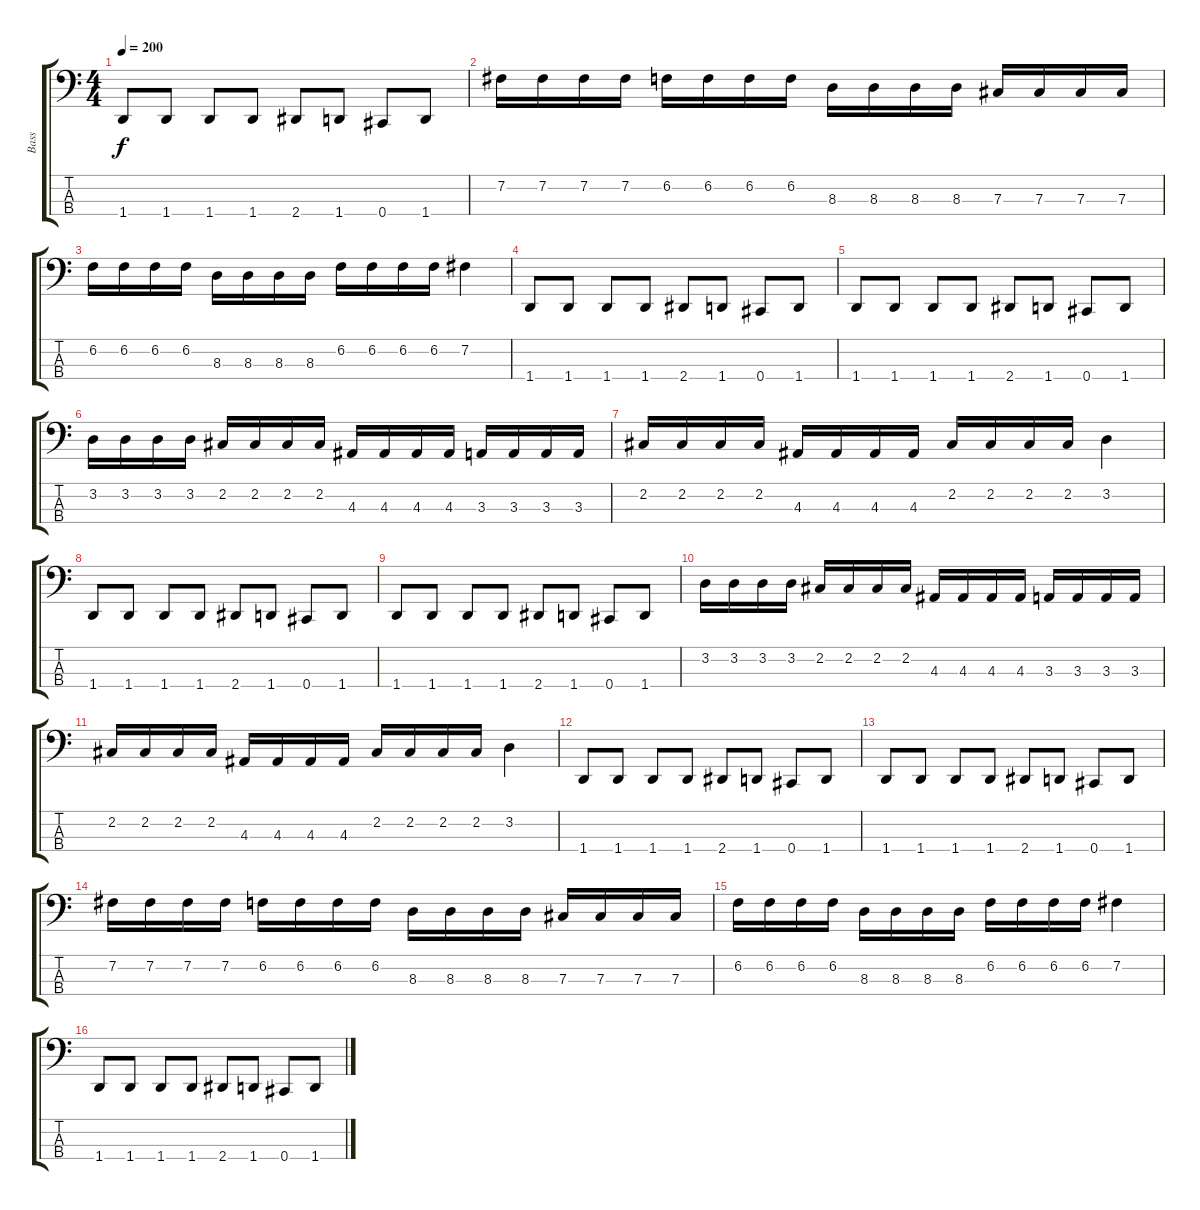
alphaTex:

\track ("Bass" "Bass") {instrument electricbasspick}
\staff {score tabs}
\tuning (E2 B1 Gb1 Db1) {hide}
\ts (4 4)
\tempo 200
\clef f4
\ks c
1.4.8{dy f} 1.4.8 1.4.8 1.4.8 2.4.8 1.4.8 0.4.8 1.4.8 |
7.2.16 7.2.16 7.2.16 7.2.16 6.2.16 6.2.16 6.2.16 6.2.16 8.3.16 8.3.16 8.3.16 8.3.16 7.3.16 7.3.16 7.3.16 7.3.16 |
6.2.16 6.2.16 6.2.16 6.2.16 8.3.16 8.3.16 8.3.16 8.3.16 6.2.16 6.2.16 6.2.16 6.2.16 7.2.4 |
1.4.8 1.4.8 1.4.8 1.4.8 2.4.8 1.4.8 0.4.8 1.4.8 |
1.4.8 1.4.8 1.4.8 1.4.8 2.4.8 1.4.8 0.4.8 1.4.8 |
3.2.16 3.2.16 3.2.16 3.2.16 2.2.16 2.2.16 2.2.16 2.2.16 4.3.16 4.3.16 4.3.16 4.3.16 3.3.16 3.3.16 3.3.16 3.3.16 |
2.2.16 2.2.16 2.2.16 2.2.16 4.3.16 4.3.16 4.3.16 4.3.16 2.2.16 2.2.16 2.2.16 2.2.16 3.2.4 |
1.4.8 1.4.8 1.4.8 1.4.8 2.4.8 1.4.8 0.4.8 1.4.8 |
1.4.8 1.4.8 1.4.8 1.4.8 2.4.8 1.4.8 0.4.8 1.4.8 |
3.2.16 3.2.16 3.2.16 3.2.16 2.2.16 2.2.16 2.2.16 2.2.16 4.3.16 4.3.16 4.3.16 4.3.16 3.3.16 3.3.16 3.3.16 3.3.16 |
2.2.16 2.2.16 2.2.16 2.2.16 4.3.16 4.3.16 4.3.16 4.3.16 2.2.16 2.2.16 2.2.16 2.2.16 3.2.4 |
1.4.8 1.4.8 1.4.8 1.4.8 2.4.8 1.4.8 0.4.8 1.4.8 |
1.4.8 1.4.8 1.4.8 1.4.8 2.4.8 1.4.8 0.4.8 1.4.8 |
7.2.16 7.2.16 7.2.16 7.2.16 6.2.16 6.2.16 6.2.16 6.2.16 8.3.16 8.3.16 8.3.16 8.3.16 7.3.16 7.3.16 7.3.16 7.3.16 |
6.2.16 6.2.16 6.2.16 6.2.16 8.3.16 8.3.16 8.3.16 8.3.16 6.2.16 6.2.16 6.2.16 6.2.16 7.2.4 |
1.4.8 1.4.8 1.4.8 1.4.8 2.4.8 1.4.8 0.4.8 1.4.8
